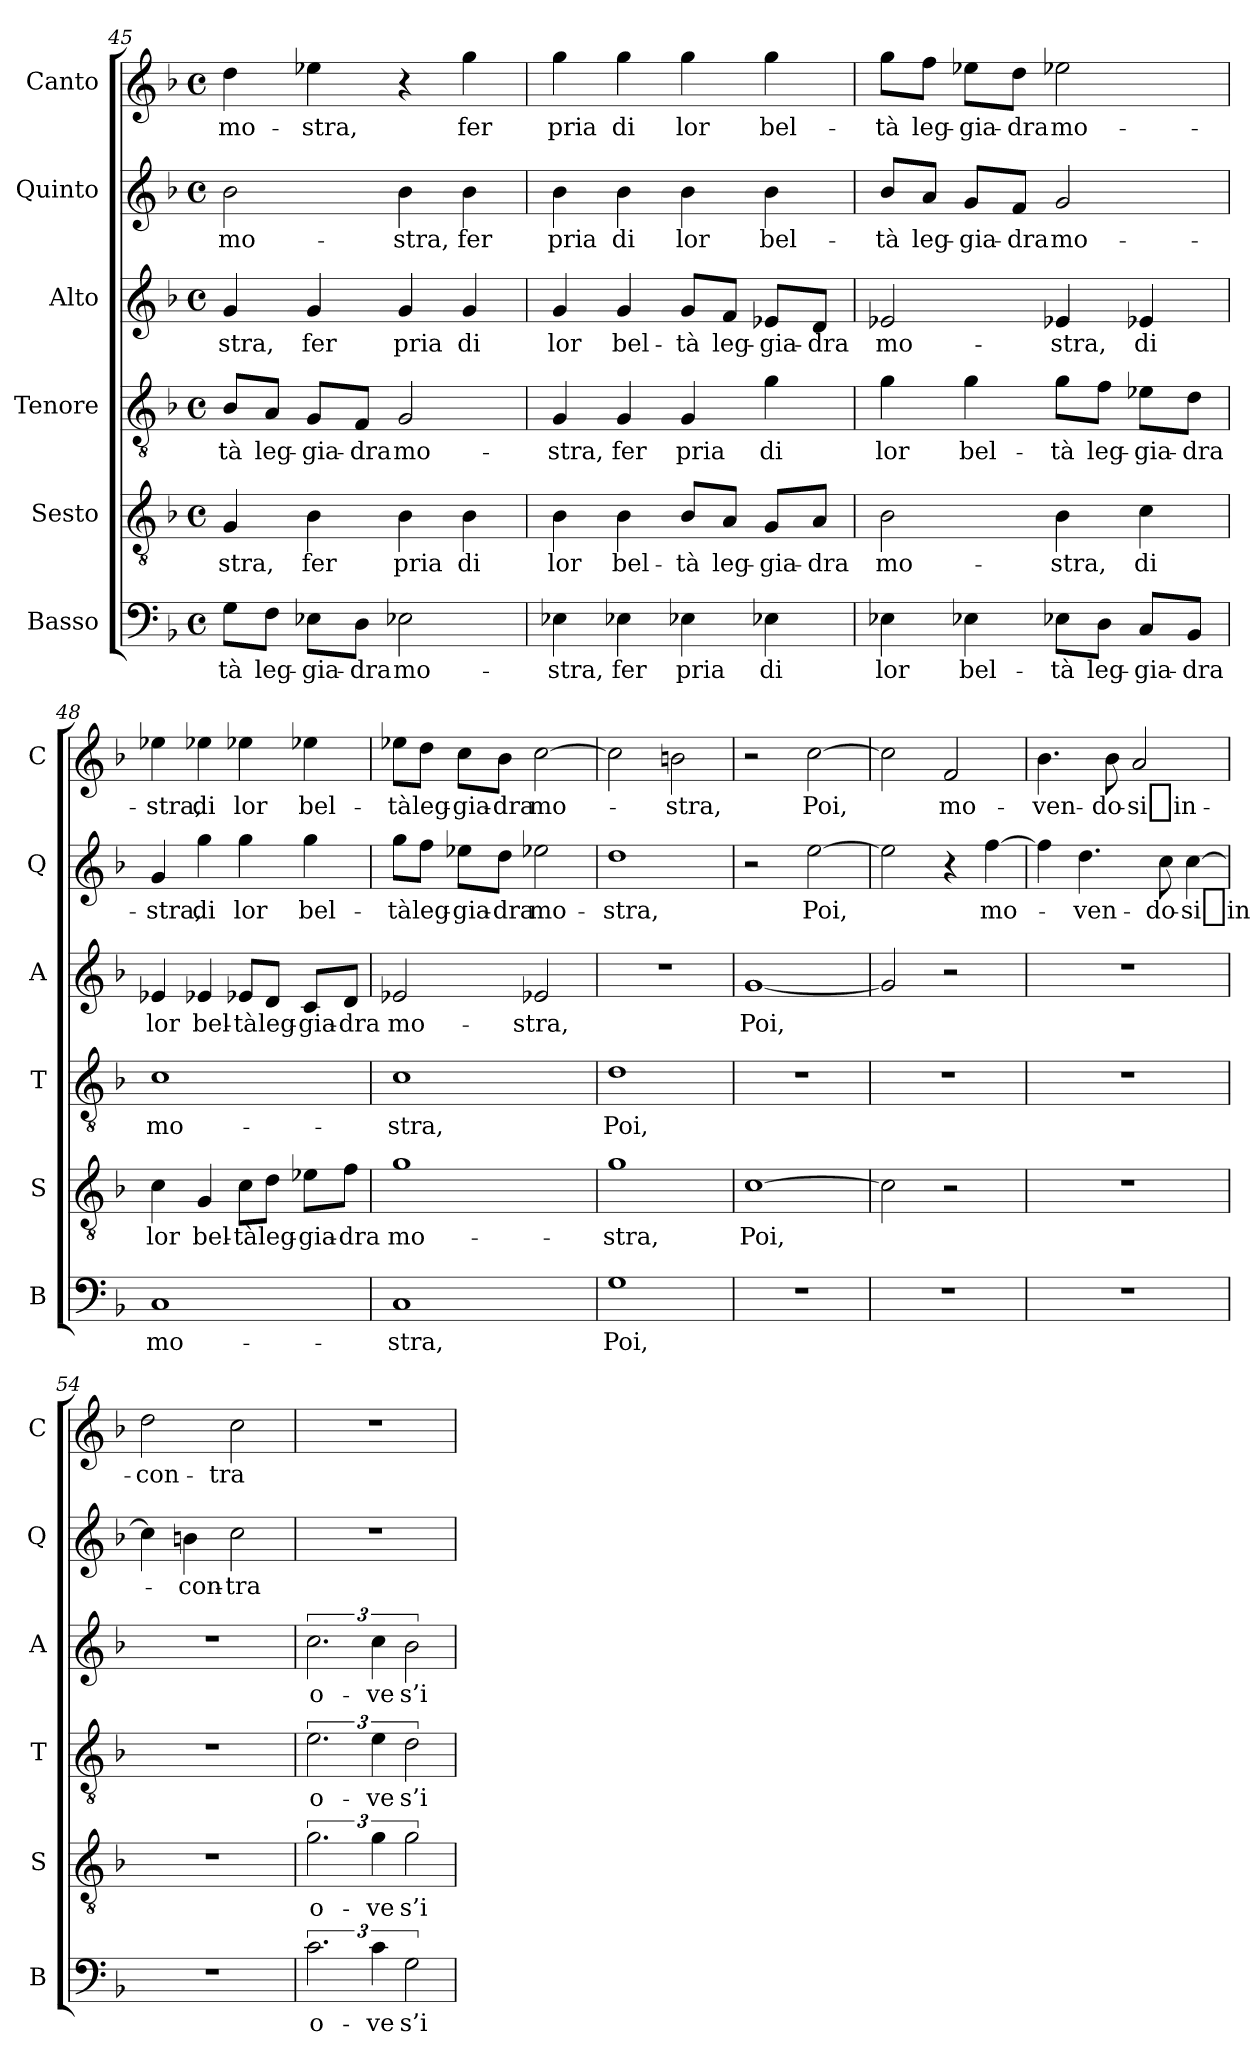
**kern	**text	**kern	**text	**kern	**text	**kern	**text	**kern	**text	**kern	**text
*part6	*part6	*part5	*part5	*part4	*part4	*part3	*part3	*part2	*part2	*part1	*part1
*staff6	*staff6	*staff5	*staff5	*staff4	*staff4	*staff3	*staff3	*staff2	*staff2	*staff1	*staff1
*I"Basso	*	*I"Sesto	*	*I"Tenore	*	*I"Alto	*	*I"Quinto	*	*I"Canto	*
*I'B	*	*I'S	*	*I'T	*	*I'A	*	*I'Q	*	*I'C	*
*clefF4	*	*clefGv2	*	*clefGv2	*	*clefG2	*	*clefG2	*	*clefG2	*
*k[b-]	*	*k[b-]	*	*k[b-]	*	*k[b-]	*	*k[b-]	*	*k[b-]	*
*F:	*	*F:	*	*F:	*	*F:	*	*F:	*	*F:	*
*M4/4	*	*M4/4	*	*M4/4	*	*M4/4	*	*M4/4	*	*M4/4	*
*met(c)	*	*met(c)	*	*met(c)	*	*met(c)	*	*met(c)	*	*met(c)	*
=45	=45	=45	=45	=45	=45	=45	=45	=45	=45	=45	=45
8G\L	-tà	4G	-stra,	8B-/L	-tà	4g	-stra,	2b-	mo-	4dd	mo-
8F\J	leg-	.	.	8A/J	leg-	.	.	.	.	.	.
8E-X\L	gia-	4B-	-fer	8G/L	gia-	4g	-fer	.	.	4ee-X	-stra,
8D\J	-dra	.	.	8F/J	-dra	.	.	.	.	.	.
2E-X	mo-	4B-	-pria	2G	mo-	4g	-pria	4b-	-stra,	4r	.
.	.	4B-	-di	.	.	4g	-di	4b-	-fer	4gg	-fer
=46	=46	=46	=46	=46	=46	=46	=46	=46	=46	=46	=46
4E-X	-stra,	4B-	-lor	4G	-stra,	4g	-lor	4b-	-pria	4gg	-pria
4E-X	-fer	4B-	bel-	4G	-fer	4g	bel-	4b-	-di	4gg	-di
4E-X	-pria	8B-/L	-tà	4G	-pria	8g/L	-tà	4b-	-lor	4gg	-lor
.	.	8A/J	leg-	.	.	8f/J	leg-	.	.	.	.
4E-X	-di	8G/L	gia-	4g	-di	8e-X/L	gia-	4b-	bel-	4gg	bel-
.	.	8A/J	-dra	.	.	8d/J	-dra	.	.	.	.
=47	=47	=47	=47	=47	=47	=47	=47	=47	=47	=47	=47
4E-X	-lor	2B-	mo-	4g	-lor	2e-X	mo-	8b-/L	-tà	8gg\L	-tà
.	.	.	.	.	.	.	.	8a/J	leg-	8ff\J	leg-
4E-X	bel-	.	.	4g	bel-	.	.	8g/L	gia-	8ee-X\L	gia-
.	.	.	.	.	.	.	.	8f/J	-dra	8dd\J	-dra
8E-X\L	-tà	4B-	-stra,	8g\L	-tà	4e-X	-stra,	2g	mo-	2ee-X	mo-
8D\J	leg-	.	.	8f\J	leg-	.	.	.	.	.	.
8C/L	gia-	4c	-di	8e-X\L	gia-	4e-X	-di	.	.	.	.
8BB-/J	-dra	.	.	8d\J	-dra	.	.	.	.	.	.
=48	=48	=48	=48	=48	=48	=48	=48	=48	=48	=48	=48
1C	mo-	4c	-lor	1c	mo-	4e-X	-lor	4g	-stra,	4ee-X	-stra,
.	.	4G	bel-	.	.	4e-X	bel-	4gg	-di	4ee-X	-di
.	.	8c\L	-tà	.	.	8e-X/L	-tà	4gg	-lor	4ee-X	-lor
.	.	8d\J	leg-	.	.	8d/J	leg-	.	.	.	.
.	.	8e-X\L	gia-	.	.	8c/L	gia-	4gg	bel-	4ee-X	bel-
.	.	8f\J	-dra	.	.	8d/J	-dra	.	.	.	.
=49	=49	=49	=49	=49	=49	=49	=49	=49	=49	=49	=49
1C	-stra,	1g	mo-	1c	-stra,	2e-X	mo-	8gg\L	-tà	8ee-X\L	-tà
.	.	.	.	.	.	.	.	8ff\J	leg-	8dd\J	leg-
.	.	.	.	.	.	.	.	8ee-X\L	gia-	8cc\L	gia-
.	.	.	.	.	.	.	.	8dd\J	-dra	8b-\J	-dra
.	.	.	.	.	.	2e-X	-stra,	2ee-X	mo-	[2cc	mo-
=50	=50	=50	=50	=50	=50	=50	=50	=50	=50	=50	=50
1G	-Poi,	1g	-stra,	1d	-Poi,	1r	.	1dd	-stra,	2cc]	.
.	.	.	.	.	.	.	.	.	.	2bn	-stra,
=51	=51	=51	=51	=51	=51	=51	=51	=51	=51	=51	=51
1r	.	[1c	-Poi,	1r	.	[1g	-Poi,	2r	.	2r	.
.	.	.	.	.	.	.	.	[2ee	-Poi,	[2cc	-Poi,
=52	=52	=52	=52	=52	=52	=52	=52	=52	=52	=52	=52
1r	.	2c]	.	1r	.	2g]	.	2ee]	.	2cc]	.
.	.	2r	.	.	.	2r	.	4r	.	2f	mo-
.	.	.	.	.	.	.	.	[4ff	mo-	.	.
=53	=53	=53	=53	=53	=53	=53	=53	=53	=53	=53	=53
1r	.	1r	.	1r	.	1r	.	4ff]	.	4.b-	ven-
.	.	.	.	.	.	.	.	4.dd	ven-	.	.
.	.	.	.	.	.	.	.	.	.	8b-	do-
.	.	.	.	.	.	.	.	.	.	2a	si_in-
.	.	.	.	.	.	.	.	8cc	do-	.	.
.	.	.	.	.	.	.	.	[4cc	si_in-	.	.
=54	=54	=54	=54	=54	=54	=54	=54	=54	=54	=54	=54
1r	.	1r	.	1r	.	1r	.	4cc]	.	2dd	con-
.	.	.	.	.	.	.	.	4bn	con-	.	.
.	.	.	.	.	.	.	.	2cc	-tra	2cc	-tra
=55	=55	=55	=55	=55	=55	=55	=55	=55	=55	=55	=55
3.c	o-	3.g	o-	3.e	o-	3.cc	o-	1r	.	1r	.
6c	-ve	6g	-ve	6e	-ve	6cc	-ve	.	.	.	.
3G	s’i-	3g	s’i-	3d	s’i-	3b-	s’i-	.	.	.	.
=	=	=	=	=	=	=	=	=	=	=	=
*-	*-	*-	*-	*-	*-	*-	*-	*-	*-	*-	*-
